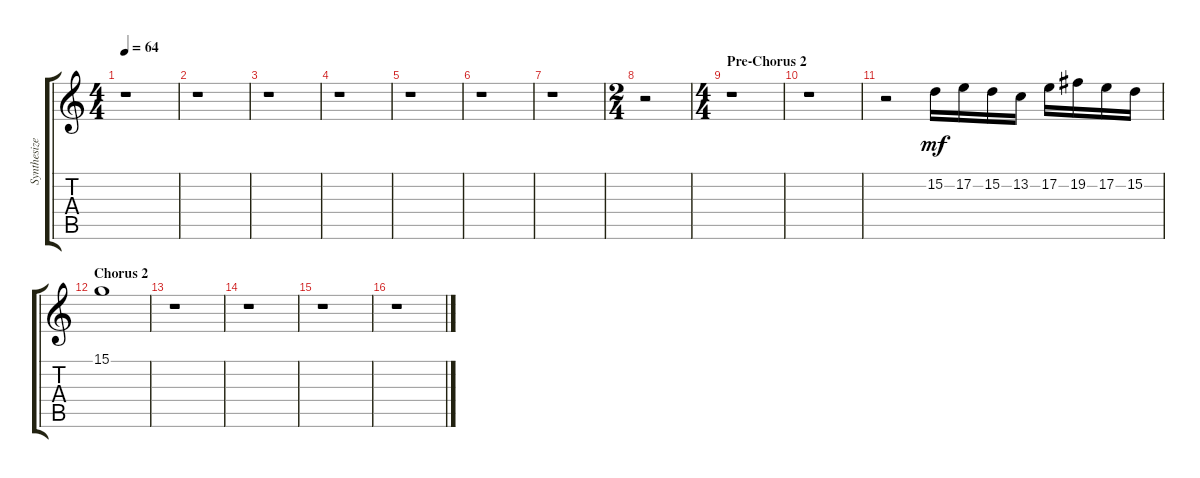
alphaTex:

\track ("Synthesizer" "Synthesize") {instrument synthbrass1}
\staff {score tabs}
\tuning (E4 B3 G3 D3 A2 E2) {hide}
\ts (4 4)
\tempo 64
\clef g2
\ks c
r.1{dy mf} |
r.1 |
r.1 |
r.1 |
r.1 |
r.1 |
r.1 |
\ts (2 4)
r.2 |
\ts (4 4)
\section ("" "Pre-Chorus 2")
r.1 |
r.1 |
r.2 15.2.16 17.2.16 15.2.16 13.2.16 17.2.16 19.2.16 17.2.16 15.2.16 |
\section ("" "Chorus 2")
15.1.1 |
r.1 |
r.1 |
r.1 |
r.1
